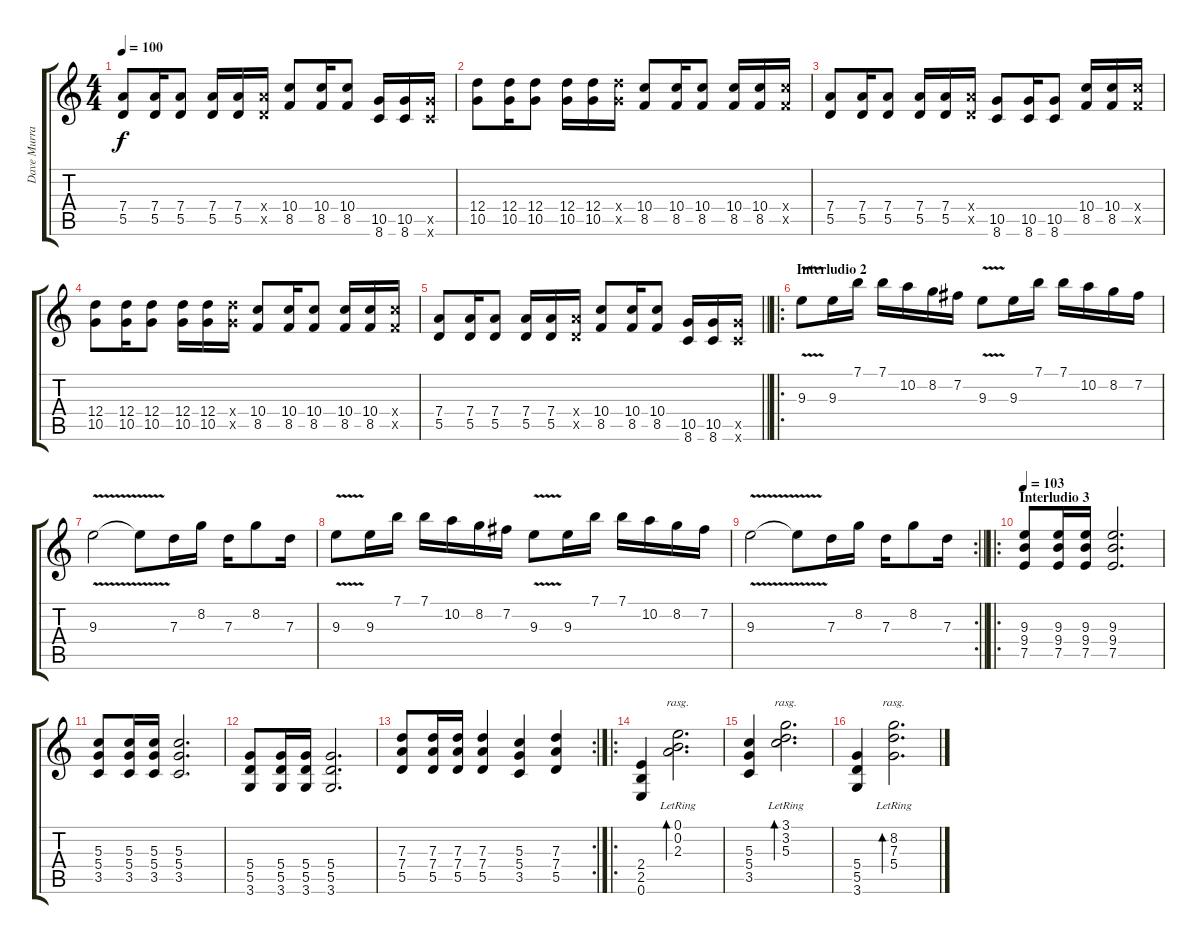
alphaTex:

\track ("Dave Murray" "Dave Murra") {instrument distortionguitar}
\staff {score tabs}
\tuning (E4 B3 G3 D3 A2 E2) {hide}
\ts (4 4)
\tempo 100
\clef g2
\ks c
(7.4 5.5).8{dy f} (7.4 5.5).16 (7.4 5.5).8 (7.4 5.5).16 (7.4 5.5).16 (7.4{x} 5.5{x}).16 (10.4 8.5).8 (10.4 8.5).16 (10.4 8.5).8 (10.5 8.6).16 (10.5 8.6).16 (10.5{x} 8.6{x}).16 |
(12.4 10.5).8 (12.4 10.5).16 (12.4 10.5).8 (12.4 10.5).16 (12.4 10.5).16 (12.4{x} 10.5{x}).16 (10.4 8.5).8 (10.4 8.5).16 (10.4 8.5).8 (10.4 8.5).16 (10.4 8.5).16 (10.4{x} 8.5{x}).16 |
(7.4 5.5).8 (7.4 5.5).16 (7.4 5.5).8 (7.4 5.5).16 (7.4 5.5).16 (7.4{x} 5.5{x}).16 (10.5 8.6).8 (10.5 8.6).16 (10.5 8.6).8 (10.4 8.5).16 (10.4 8.5).16 (10.4{x} 8.5{x}).16 |
(12.4 10.5).8 (12.4 10.5).16 (12.4 10.5).8 (12.4 10.5).16 (12.4 10.5).16 (12.4{x} 10.5{x}).16 (10.4 8.5).8 (10.4 8.5).16 (10.4 8.5).8 (10.4 8.5).16 (10.4 8.5).16 (10.4{x} 8.5{x}).16 |
\barLineRight lightlight
(7.4 5.5).8 (7.4 5.5).16 (7.4 5.5).8 (7.4 5.5).16 (7.4 5.5).16 (7.4{x} 5.5{x}).16 (10.4 8.5).8 (10.4 8.5).16 (10.4 8.5).8 (10.5 8.6).16 (10.5 8.6).16 (10.5{x} 8.6{x}).16 |
\ro
\section ("" "Interludio 2")
9.3{v}.8 9.3.16 7.1.16 7.1.16 10.2.16 8.2.16 7.2.16 9.3{v}.8 9.3.16 7.1.16 7.1.16 10.2.16 8.2.16 7.2.16 |
9.3{v}.2 9.3{t}.8 7.3.16 8.2.16 7.3.16 8.2.8 7.3.16 |
9.3{v}.8 9.3.16 7.1.16 7.1.16 10.2.16 8.2.16 7.2.16 9.3{v}.8 9.3.16 7.1.16 7.1.16 10.2.16 8.2.16 7.2.16 |
\rc 2
\barLineRight lightlight
9.3{v}.2 9.3{t}.8 7.3.16 8.2.16 7.3.16 8.2.8 7.3.16 |
\ro
\section ("" "Interludio 3")
\tempo 103
(9.3 9.4 7.5).8 (9.3 9.4 7.5).16 (9.3 9.4 7.5).16 (9.3 9.4 7.5).2{d} |
(5.3 5.4 3.5).8 (5.3 5.4 3.5).16 (5.3 5.4 3.5).16 (5.3 5.4 3.5).2{d} |
(5.4 5.5 3.6).8 (5.4 5.5 3.6).16 (5.4 5.5 3.6).16 (5.4 5.5 3.6).2{d} |
\rc 2
(7.3 7.4 5.5).8 (7.3 7.4 5.5).16 (7.3 7.4 5.5).16 (7.3 7.4 5.5).4 (5.3 5.4 3.5).4 (7.3 7.4 5.5).4 |
\ro
(2.4 2.5 0.6).4{instrument electricguitarclean} (0.1{lr} 0.2{lr} 2.3{lr}).2{d bd 120 rasg ii} |
(5.3 5.4 3.5).4 (3.1{lr} 3.2{lr} 5.3{lr}).2{d bd 120 rasg ii} |
(5.4 5.5 3.6).4 (8.2 7.3 5.4{lr}).2{d bd 120 rasg ii}
